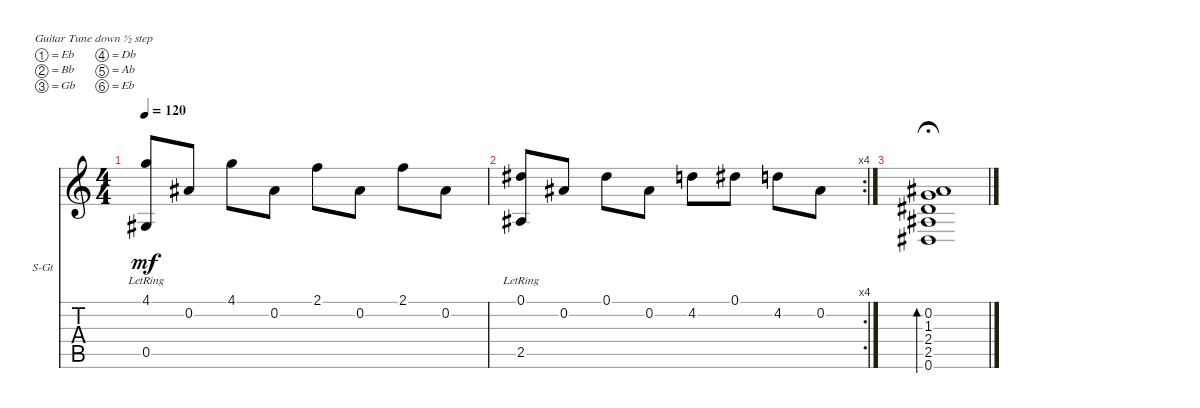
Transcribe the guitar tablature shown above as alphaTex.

\defaultSystemsLayout 4
\bracketExtendMode nobrackets
\firstSystemTrackNameOrientation horizontal
\otherSystemsTrackNameOrientation horizontal
\track ("Steel Guitar" "S-Gt") {instrument acousticguitarsteel}
\staff {score tabs}
\tuning (Eb4 Bb3 Gb3 Db3 Ab2 Eb2)
\ts (4 4)
\tempo 120
\clef g2
\ks c
(4.1{lr} 0.5{lr}).8{dy mf} 0.2.8 4.1.8 0.2.8 2.1.8 0.2.8 2.1.8 0.2.8 |
\rc 4
(0.1{lr} 2.5{lr}).8 0.2.8 0.1.8 0.2.8 4.2.8 0.1.8 4.2.8 0.2.8 |
(0.6 2.5 2.4 1.3 0.2).1{bd 107 fermata (medium 0.82)}
